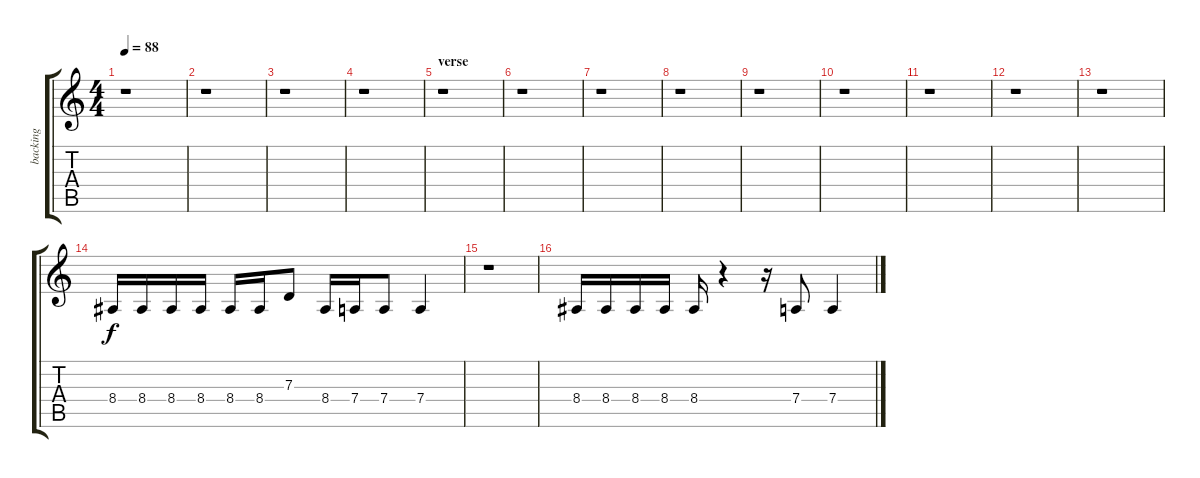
\track ("backing" "backing") {instrument voiceoohs}
\staff {score tabs}
\tuning (E4 B3 G3 D3 A2 E2) {hide}
\ts (4 4)
\tempo 88
\clef g2
\ks c
r.1{dy f} |
r.1 |
r.1 |
r.1 |
\section ("" "verse")
r.1 |
r.1 |
r.1 |
r.1 |
r.1 |
r.1 |
r.1 |
r.1 |
r.1 |
8.4.16 8.4.16 8.4.16 8.4.16 8.4.16 8.4.16 7.3.8 8.4.16 7.4.16 7.4.8 7.4.4 |
r.1 |
8.4.16 8.4.16 8.4.16 8.4.16 8.4.16 r.4 r.16 7.4.8 7.4.4
